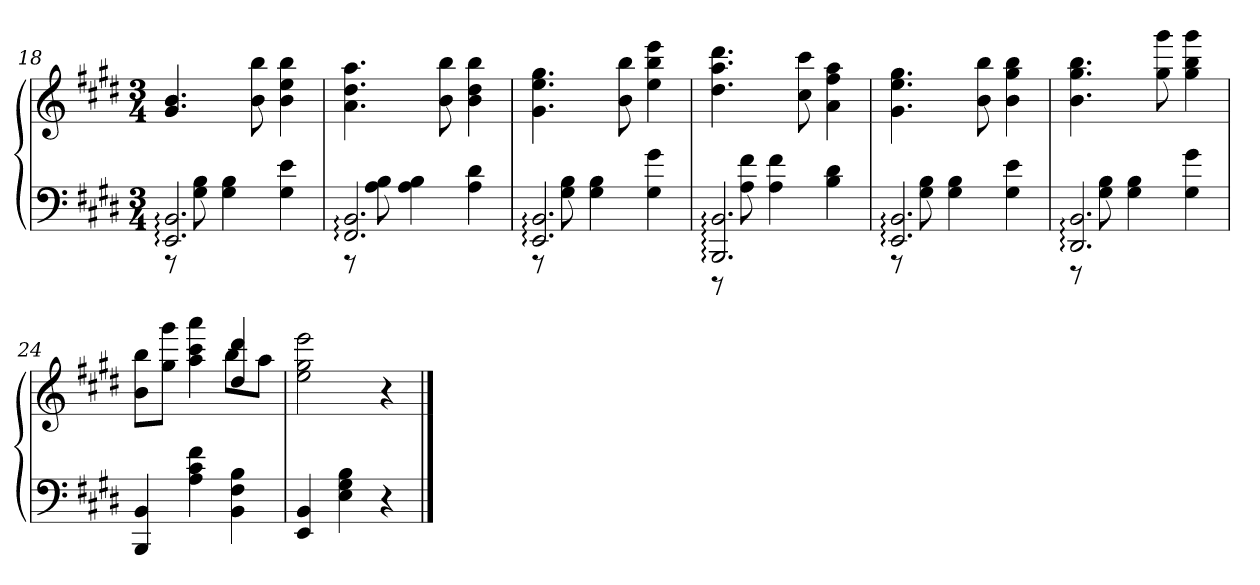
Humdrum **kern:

**kern	**kern
*part1	*part1
*staff2	*staff1
*clefF4	*clefG2
*k[f#c#g#d#]	*k[f#c#g#d#]
*E:	*E:
*M3/4	*M3/4
*MM172	*MM172
=18	=18
*^	*
2.EE: 2.BB:	8r	4.g# 4.b
.	8G# 8B	.
.	4G# 4B	.
.	.	8b 8bb
.	4G# 4e	4b 4ee 4bb
=19	=19	=19
2.FF#: 2.BB:	8r	4.a 4.dd# 4.aa
.	8A 8B	.
.	4A 4B	.
.	.	8b 8bb
.	4A 4d#	4b 4dd# 4bb
=20	=20	=20
2.EE: 2.BB:	8r	4.g# 4.ee 4.gg#
.	8G# 8B	.
.	4G# 4B	.
.	.	8b 8bb
.	4G# 4g#	4ee 4bb 4eee
=21	=21	=21
2.BBB: 2.BB:	8r	4.dd# 4.aa 4.ddd#
.	8A 8f#	.
.	4A 4f#	.
.	.	8cc# 8ccc#
.	4B 4d#	4a 4ff# 4aa
=22	=22	=22
2.EE: 2.BB:	8r	4.g# 4.ee 4.gg#
.	8G# 8B	.
.	4G# 4B	.
.	.	8b 8bb
.	4G# 4e	4b 4gg# 4bb
=23	=23	=23
2.DD#: 2.BB:	8r	4.b 4.gg# 4.bb
.	8G# 8B	.
.	4G# 4B	.
.	.	8gg# 8ggg#
.	4G# 4g#	4gg# 4bb 4ggg#
*v	*v	*
=24	=24
*	*^
4BBB 4BB	8b\ 8bb\L	2ryy
.	8gg#\ 8ggg#\J	.
4A 4c# 4f#	4aa 4ccc# 4aaa	.
4BB 4F# 4B	4dd# 4ddd#	8bb\L
.	.	8aa\J
*	*v	*v
=25	=25
4EE 4BB	2ee 2gg# 2eee
4E 4G# 4B	.
4r	4r
==	==
*-	*-
